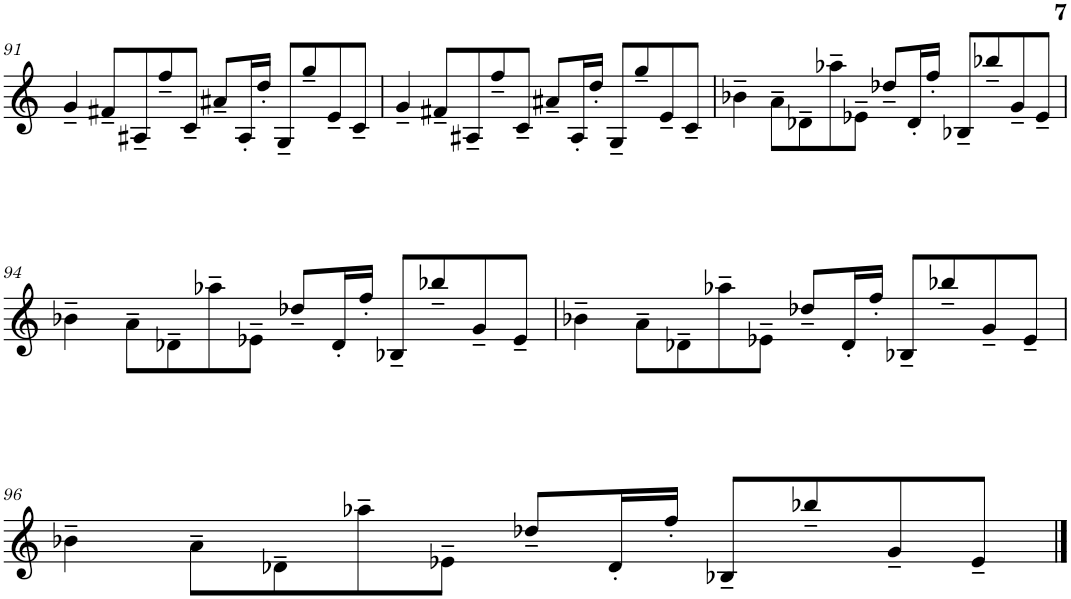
**kern
*part1
*staff1
*I"Viola
*I'Vla.
!!LO:PB:g=z
*clefG2
*k[]
*M6/4
=91
4g~/
8f#X~/L
8A#X~/
8ff~/
8c~/J
8a#X~/L
16A#'/L
16dd'/JJ
8G~/L
8gg~/
8e~/
8c~/J
=92
4g~/
8f#X~/L
8A#X~/
8ff~/
8c~/J
8a#X~/L
16A#'/L
16dd'/JJ
8G~/L
8gg~/
8e~/
8c~/J
=93
4b-X~\
8a~\L
8d-X~\
8aa-X~\
8e-X~\J
8dd-X~/L
16d-'/L
16ff'/JJ
8B-X~/L
8bb-X~/
8g~/
8e-~/J
!!LO:LB:g=z
=94
4b-X~\
8a~\L
8d-X~\
8aa-X~\
8e-X~\J
8dd-X~/L
16d-'/L
16ff'/JJ
8B-X~/L
8bb-X~/
8g~/
8e-~/J
=95
4b-X~\
8a~\L
8d-X~\
8aa-X~\
8e-X~\J
8dd-X~/L
16d-'/L
16ff'/JJ
8B-X~/L
8bb-X~/
8g~/
8e-~/J
!!LO:LB:g=z
=96
4b-X~\
8a~\L
8d-X~\
8aa-X~\
8e-X~\J
8dd-X~/L
16d-'/L
16ff'/JJ
8B-X~/L
8bb-X~/
8g~/
8e-~/J
==
*-
